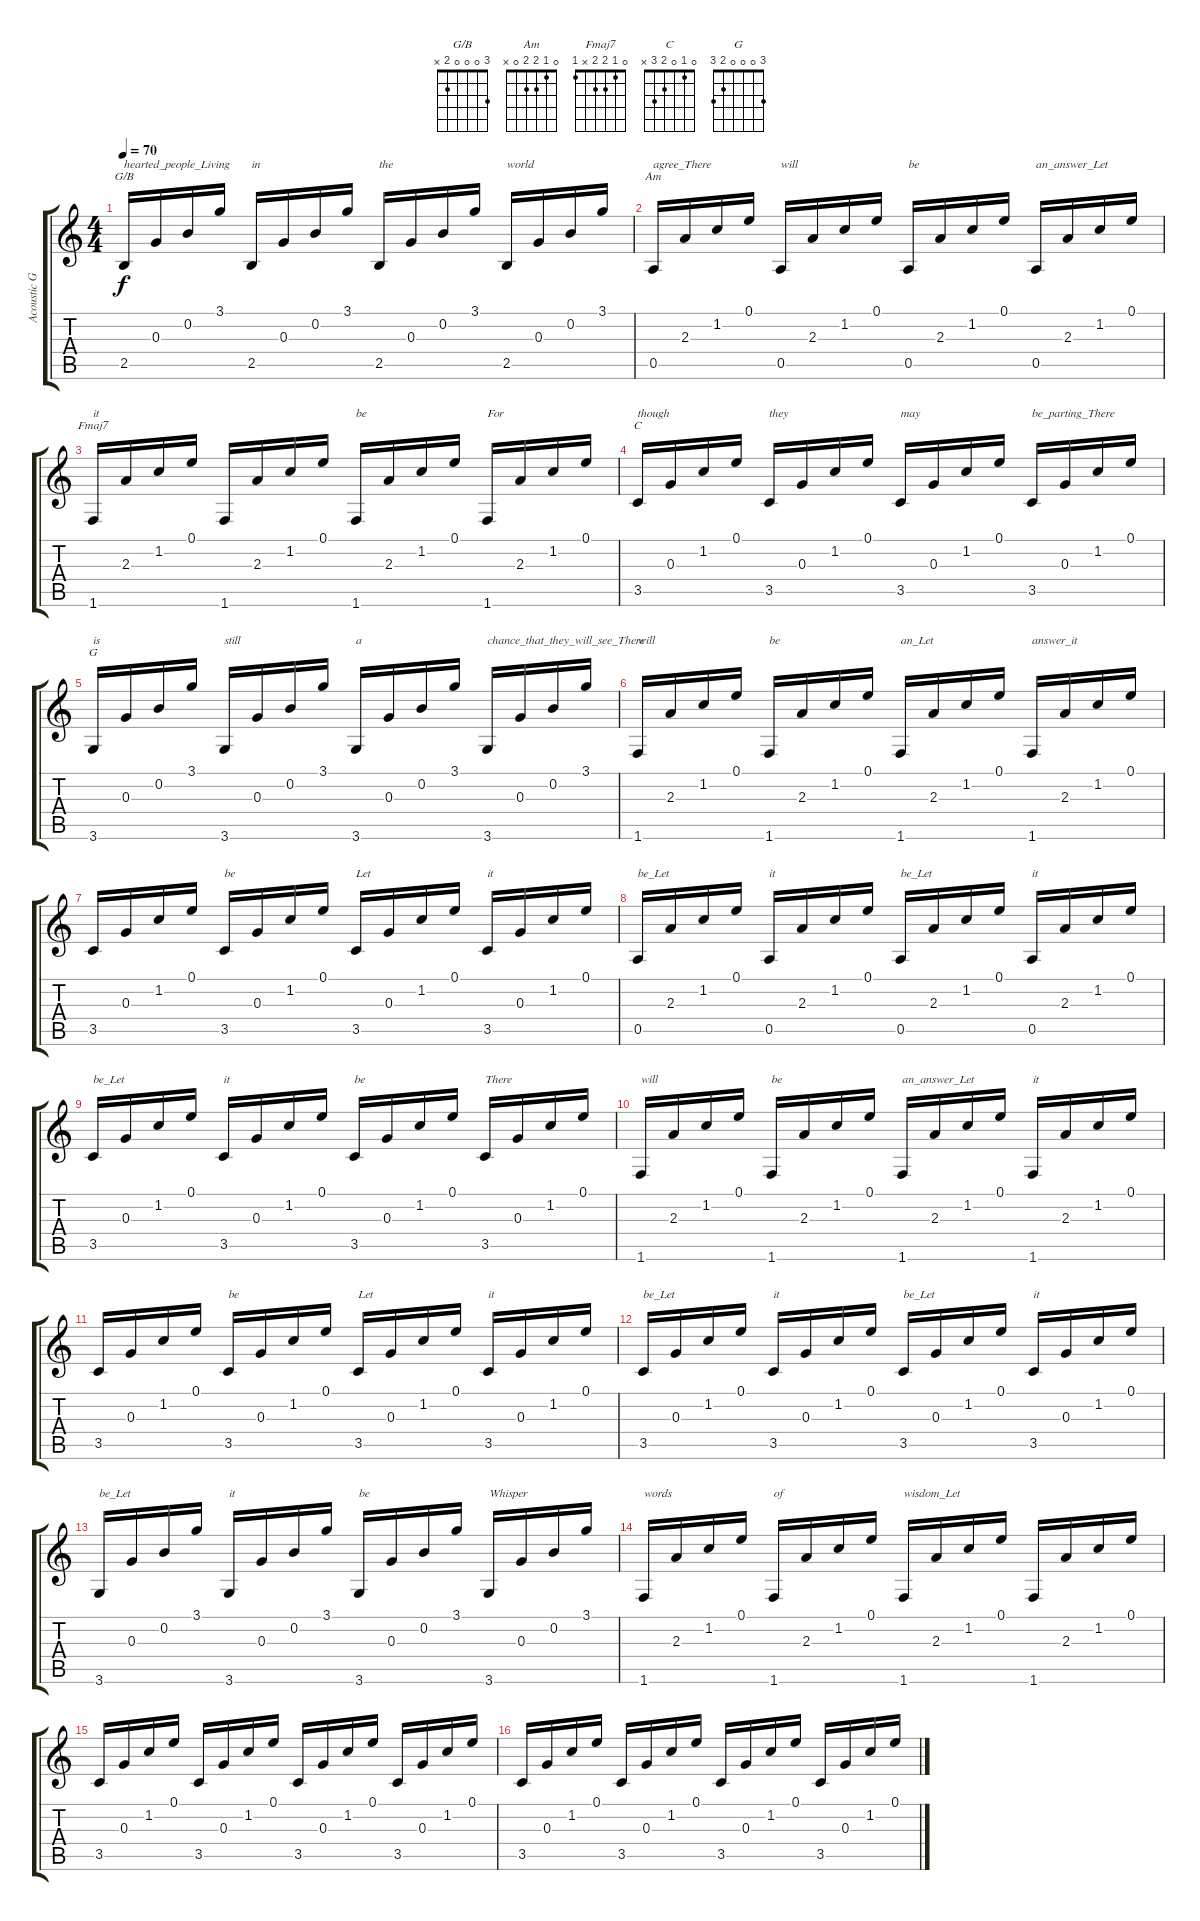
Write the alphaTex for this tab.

\track ("Acoustic Guitar" "Acoustic G") {instrument acousticguitarsteel}
\staff {score tabs}
\tuning (E4 B3 G3 D3 A2 E2) {hide}
\chord ("G/B" 3 0 0 0 2 x)
\chord ("Am" 0 1 2 2 0 x)
\chord ("Fmaj7" 0 1 2 2 x 1)
\chord ("C" 0 1 0 2 3 x)
\chord ("G" 3 0 0 0 2 3)
\ts (4 4)
\tempo 70
\clef g2
\ks c
2.5.16{ch "G/B" txt "hearted_people_Living" dy f} 0.3.16 0.2.16 3.1.16 2.5.16{txt "in"} 0.3.16 0.2.16 3.1.16 2.5.16{txt "the"} 0.3.16 0.2.16 3.1.16 2.5.16{txt "world"} 0.3.16 0.2.16 3.1.16 |
0.5.16{ch "Am" txt "agree_There"} 2.3.16 1.2.16 0.1.16 0.5.16{txt "will"} 2.3.16 1.2.16 0.1.16 0.5.16{txt "be"} 2.3.16 1.2.16 0.1.16 0.5.16{txt "an_answer_Let"} 2.3.16 1.2.16 0.1.16 |
1.6.16{ch "Fmaj7" txt "it"} 2.3.16 1.2.16 0.1.16 1.6.16 2.3.16 1.2.16 0.1.16 1.6.16{txt "be"} 2.3.16 1.2.16 0.1.16 1.6.16{txt "For"} 2.3.16 1.2.16 0.1.16 |
3.5.16{ch "C" txt "though"} 0.3.16 1.2.16 0.1.16 3.5.16{txt "they"} 0.3.16 1.2.16 0.1.16 3.5.16{txt "may"} 0.3.16 1.2.16 0.1.16 3.5.16{txt "be_parting_There"} 0.3.16 1.2.16 0.1.16 |
3.6.16{ch "G" txt "is"} 0.3.16 0.2.16 3.1.16 3.6.16{txt "still"} 0.3.16 0.2.16 3.1.16 3.6.16{txt "a"} 0.3.16 0.2.16 3.1.16 3.6.16{txt "chance_that_they_will_see_There"} 0.3.16 0.2.16 3.1.16 |
1.6.16{txt "will"} 2.3.16 1.2.16 0.1.16 1.6.16{txt "be"} 2.3.16 1.2.16 0.1.16 1.6.16{txt "an_Let"} 2.3.16 1.2.16 0.1.16 1.6.16{txt "answer_it"} 2.3.16 1.2.16 0.1.16 |
3.5.16 0.3.16 1.2.16 0.1.16 3.5.16{txt "be"} 0.3.16 1.2.16 0.1.16 3.5.16{txt "Let"} 0.3.16 1.2.16 0.1.16 3.5.16{txt "it"} 0.3.16 1.2.16 0.1.16 |
0.5.16{txt "be_Let"} 2.3.16 1.2.16 0.1.16 0.5.16{txt "it"} 2.3.16 1.2.16 0.1.16 0.5.16{txt "be_Let"} 2.3.16 1.2.16 0.1.16 0.5.16{txt "it"} 2.3.16 1.2.16 0.1.16 |
3.5.16{txt "be_Let"} 0.3.16 1.2.16 0.1.16 3.5.16{txt "it"} 0.3.16 1.2.16 0.1.16 3.5.16{txt "be"} 0.3.16 1.2.16 0.1.16 3.5.16{txt "There"} 0.3.16 1.2.16 0.1.16 |
1.6.16{txt "will"} 2.3.16 1.2.16 0.1.16 1.6.16{txt "be"} 2.3.16 1.2.16 0.1.16 1.6.16{txt "an_answer_Let"} 2.3.16 1.2.16 0.1.16 1.6.16{txt "it"} 2.3.16 1.2.16 0.1.16 |
3.5.16 0.3.16 1.2.16 0.1.16 3.5.16{txt "be"} 0.3.16 1.2.16 0.1.16 3.5.16{txt "Let"} 0.3.16 1.2.16 0.1.16 3.5.16{txt "it"} 0.3.16 1.2.16 0.1.16 |
3.5.16{txt "be_Let"} 0.3.16 1.2.16 0.1.16 3.5.16{txt "it"} 0.3.16 1.2.16 0.1.16 3.5.16{txt "be_Let"} 0.3.16 1.2.16 0.1.16 3.5.16{txt "it"} 0.3.16 1.2.16 0.1.16 |
3.6.16{txt "be_Let"} 0.3.16 0.2.16 3.1.16 3.6.16{txt "it"} 0.3.16 0.2.16 3.1.16 3.6.16{txt "be"} 0.3.16 0.2.16 3.1.16 3.6.16{txt "Whisper"} 0.3.16 0.2.16 3.1.16 |
1.6.16{txt "words"} 2.3.16 1.2.16 0.1.16 1.6.16{txt "of"} 2.3.16 1.2.16 0.1.16 1.6.16{txt "wisdom_Let"} 2.3.16 1.2.16 0.1.16 1.6.16 2.3.16 1.2.16 0.1.16 |
3.5.16 0.3.16 1.2.16 0.1.16 3.5.16 0.3.16 1.2.16 0.1.16 3.5.16 0.3.16 1.2.16 0.1.16 3.5.16 0.3.16 1.2.16 0.1.16 |
3.5.16 0.3.16 1.2.16 0.1.16 3.5.16 0.3.16 1.2.16 0.1.16 3.5.16 0.3.16 1.2.16 0.1.16 3.5.16 0.3.16 1.2.16 0.1.16
